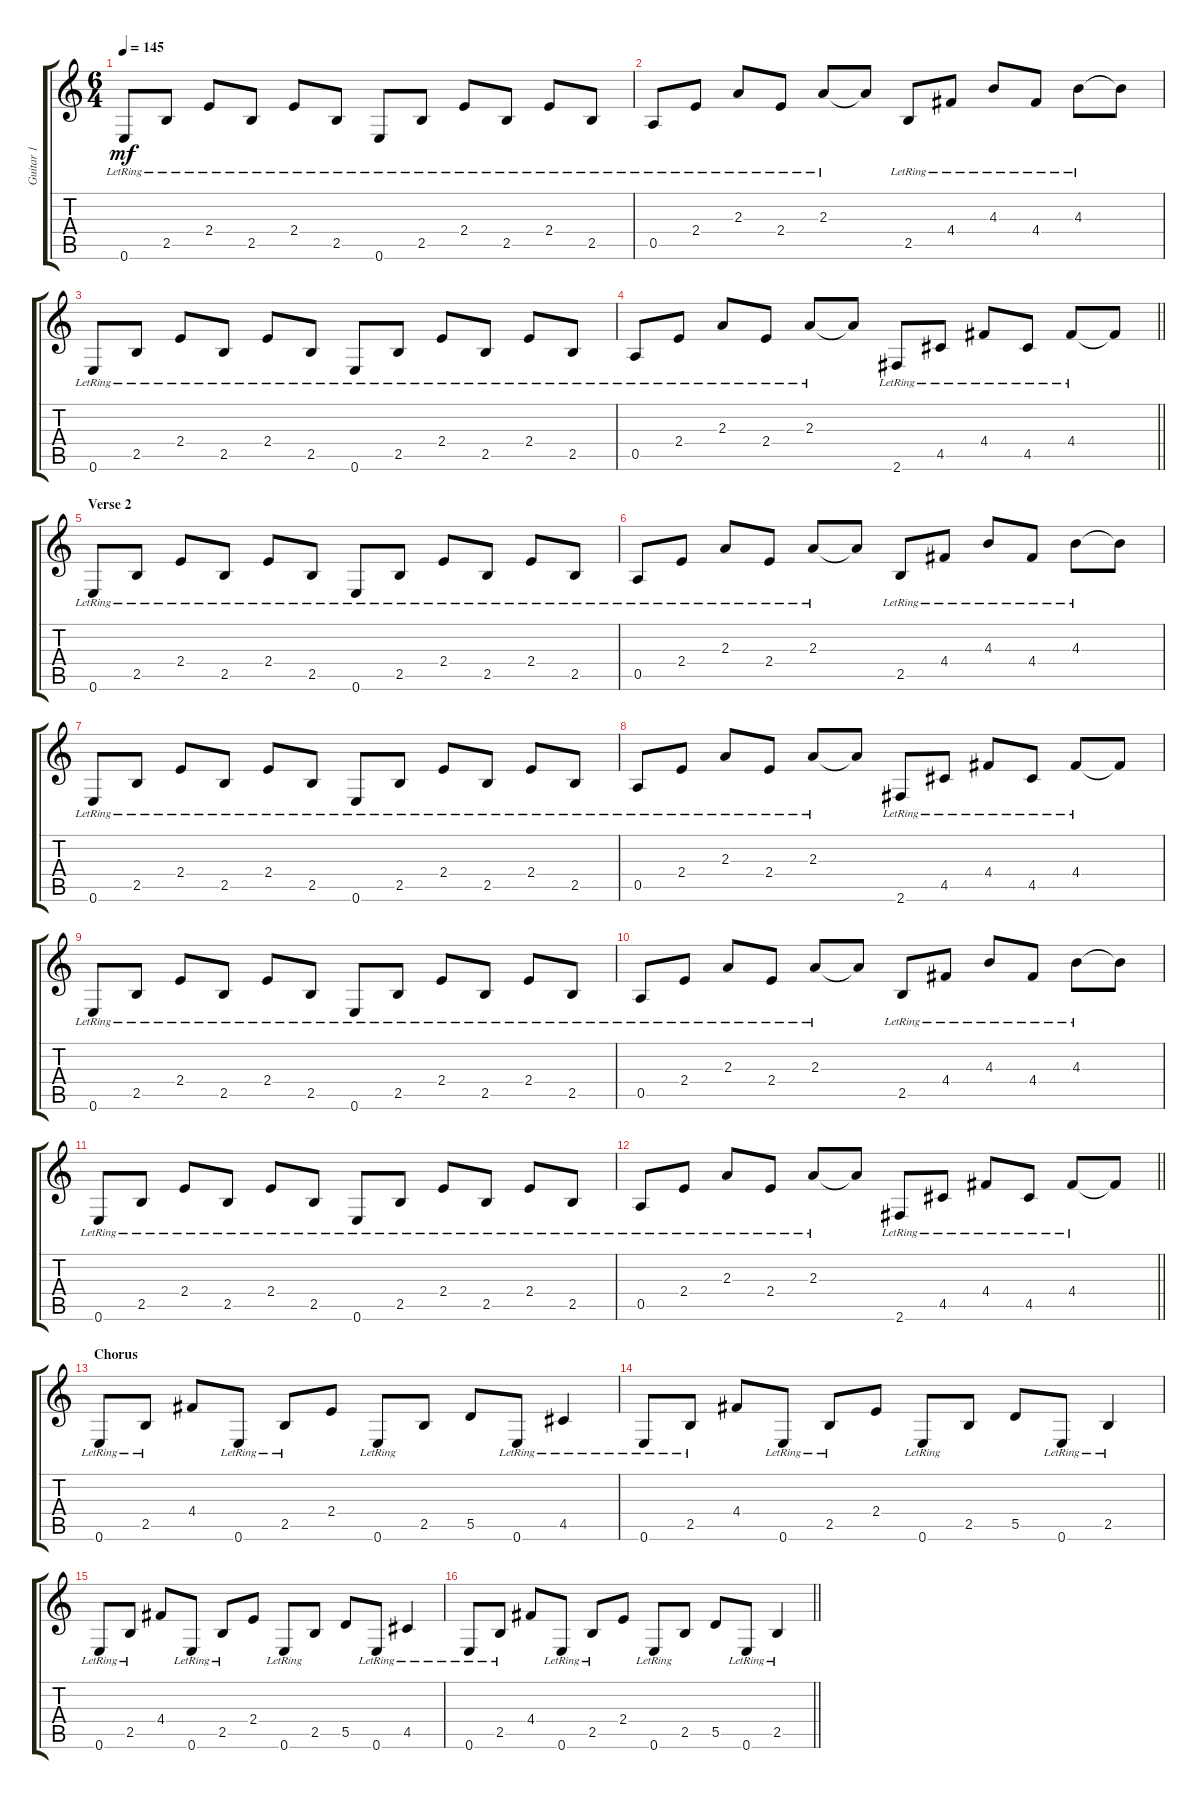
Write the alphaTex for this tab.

\track ("Guitar 1" "Guitar 1") {instrument electricguitarjazz}
\staff {score tabs}
\tuning (E4 B3 G3 D3 A2 E2) {hide}
\ts (6 4)
\tempo 145
\clef g2
\ks c
0.6{lr}.8{dy mf} 2.5{lr}.8 2.4{lr}.8 2.5{lr}.8 2.4{lr}.8 2.5{lr}.8 0.6{lr}.8 2.5{lr}.8 2.4{lr}.8 2.5{lr}.8 2.4{lr}.8 2.5{lr}.8 |
0.5{lr}.8 2.4{lr}.8 2.3{lr}.8 2.4{lr}.8 2.3{lr}.8 2.3{t}.8 2.5{lr}.8 4.4{lr}.8 4.3{lr}.8 4.4{lr}.8 4.3{lr}.8 4.3{t}.8 |
0.6{lr}.8 2.5{lr}.8 2.4{lr}.8 2.5{lr}.8 2.4{lr}.8 2.5{lr}.8 0.6{lr}.8 2.5{lr}.8 2.4{lr}.8 2.5{lr}.8 2.4{lr}.8 2.5{lr}.8 |
\barLineRight lightlight
0.5{lr}.8 2.4{lr}.8 2.3{lr}.8 2.4{lr}.8 2.3{lr}.8 2.3{t}.8 2.6{lr}.8 4.5{lr}.8 4.4{lr}.8 4.5{lr}.8 4.4{lr}.8 4.4{t}.8 |
\section ("" "Verse 2")
0.6{lr}.8 2.5{lr}.8 2.4{lr}.8 2.5{lr}.8 2.4{lr}.8 2.5{lr}.8 0.6{lr}.8 2.5{lr}.8 2.4{lr}.8 2.5{lr}.8 2.4{lr}.8 2.5{lr}.8 |
0.5{lr}.8 2.4{lr}.8 2.3{lr}.8 2.4{lr}.8 2.3{lr}.8 2.3{t}.8 2.5{lr}.8 4.4{lr}.8 4.3{lr}.8 4.4{lr}.8 4.3{lr}.8 4.3{t}.8 |
0.6{lr}.8 2.5{lr}.8 2.4{lr}.8 2.5{lr}.8 2.4{lr}.8 2.5{lr}.8 0.6{lr}.8 2.5{lr}.8 2.4{lr}.8 2.5{lr}.8 2.4{lr}.8 2.5{lr}.8 |
0.5{lr}.8 2.4{lr}.8 2.3{lr}.8 2.4{lr}.8 2.3{lr}.8 2.3{t}.8 2.6{lr}.8 4.5{lr}.8 4.4{lr}.8 4.5{lr}.8 4.4{lr}.8 4.4{t}.8 |
0.6{lr}.8 2.5{lr}.8 2.4{lr}.8 2.5{lr}.8 2.4{lr}.8 2.5{lr}.8 0.6{lr}.8 2.5{lr}.8 2.4{lr}.8 2.5{lr}.8 2.4{lr}.8 2.5{lr}.8 |
0.5{lr}.8 2.4{lr}.8 2.3{lr}.8 2.4{lr}.8 2.3{lr}.8 2.3{t}.8 2.5{lr}.8 4.4{lr}.8 4.3{lr}.8 4.4{lr}.8 4.3{lr}.8 4.3{t}.8 |
0.6{lr}.8 2.5{lr}.8 2.4{lr}.8 2.5{lr}.8 2.4{lr}.8 2.5{lr}.8 0.6{lr}.8 2.5{lr}.8 2.4{lr}.8 2.5{lr}.8 2.4{lr}.8 2.5{lr}.8 |
\barLineRight lightlight
0.5{lr}.8 2.4{lr}.8 2.3{lr}.8 2.4{lr}.8 2.3{lr}.8 2.3{t}.8 2.6{lr}.8 4.5{lr}.8 4.4{lr}.8 4.5{lr}.8 4.4{lr}.8 4.4{t}.8 |
\section ("" "Chorus")
0.6{lr}.8 2.5{lr}.8 4.4.8 0.6{lr}.8 2.5{lr}.8 2.4.8 0.6{lr}.8 2.5.8 5.5.8 0.6{lr}.8 4.5{lr}.4 |
0.6{lr}.8 2.5{lr}.8 4.4.8 0.6{lr}.8 2.5{lr}.8 2.4.8 0.6{lr}.8 2.5.8 5.5.8 0.6{lr}.8 2.5{lr}.4 |
0.6{lr}.8 2.5{lr}.8 4.4.8 0.6{lr}.8 2.5{lr}.8 2.4.8 0.6{lr}.8 2.5.8 5.5.8 0.6{lr}.8 4.5{lr}.4 |
\barLineRight lightlight
0.6{lr}.8 2.5{lr}.8 4.4.8 0.6{lr}.8 2.5{lr}.8 2.4.8 0.6{lr}.8 2.5.8 5.5.8 0.6{lr}.8 2.5{lr}.4
